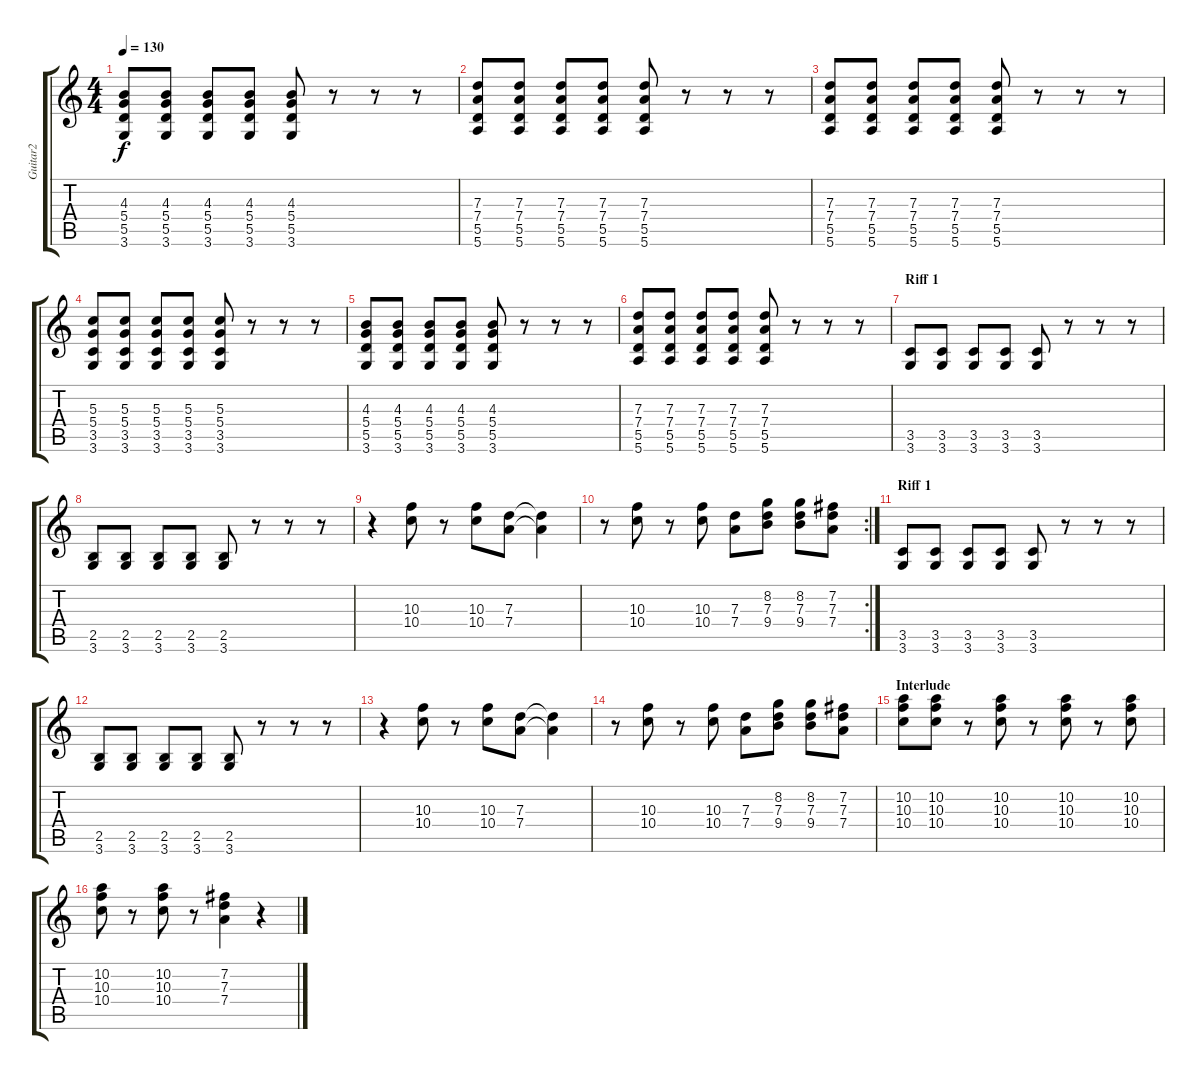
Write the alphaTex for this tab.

\track ("Guitar2" "Guitar2") {instrument overdrivenguitar}
\staff {score tabs}
\tuning (E4 B3 G3 D3 A2 E2) {hide}
\ts (4 4)
\tempo 130
\clef g2
\ks c
(4.3 5.4 5.5 3.6).8{dy f} (4.3 5.4 5.5 3.6).8 (4.3 5.4 5.5 3.6).8 (4.3 5.4 5.5 3.6).8 (4.3 5.4 5.5 3.6).8 r.8 r.8 r.8 |
(7.3 7.4 5.5 5.6).8 (7.3 7.4 5.5 5.6).8 (7.3 7.4 5.5 5.6).8 (7.3 7.4 5.5 5.6).8 (7.3 7.4 5.5 5.6).8 r.8 r.8 r.8 |
(7.3 7.4 5.5 5.6).8 (7.3 7.4 5.5 5.6).8 (7.3 7.4 5.5 5.6).8 (7.3 7.4 5.5 5.6).8 (7.3 7.4 5.5 5.6).8 r.8 r.8 r.8 |
(5.3 5.4 3.5 3.6).8 (5.3 5.4 3.5 3.6).8 (5.3 5.4 3.5 3.6).8 (5.3 5.4 3.5 3.6).8 (5.3 5.4 3.5 3.6).8 r.8 r.8 r.8 |
(4.3 5.4 5.5 3.6).8 (4.3 5.4 5.5 3.6).8 (4.3 5.4 5.5 3.6).8 (4.3 5.4 5.5 3.6).8 (4.3 5.4 5.5 3.6).8 r.8 r.8 r.8 |
(7.3 7.4 5.5 5.6).8 (7.3 7.4 5.5 5.6).8 (7.3 7.4 5.5 5.6).8 (7.3 7.4 5.5 5.6).8 (7.3 7.4 5.5 5.6).8 r.8 r.8 r.8 |
\section ("" "Riff 1")
(3.5 3.6).8 (3.5 3.6).8 (3.5 3.6).8 (3.5 3.6).8 (3.5 3.6).8 r.8 r.8 r.8 |
(2.5 3.6).8 (2.5 3.6).8 (2.5 3.6).8 (2.5 3.6).8 (2.5 3.6).8 r.8 r.8 r.8 |
r.4 (10.3 10.4).8 r.8 (10.3 10.4).8 (7.3 7.4).8 (7.3{t} 7.4{t}).4 |
\rc 2
r.8 (10.3 10.4).8 r.8 (10.3 10.4).8 (7.3 7.4).8 (8.2 7.3 9.4).8 (8.2 7.3 9.4).8 (7.2 7.3 7.4).8 |
\section ("" "Riff 1")
(3.5 3.6).8 (3.5 3.6).8 (3.5 3.6).8 (3.5 3.6).8 (3.5 3.6).8 r.8 r.8 r.8 |
(2.5 3.6).8 (2.5 3.6).8 (2.5 3.6).8 (2.5 3.6).8 (2.5 3.6).8 r.8 r.8 r.8 |
r.4 (10.3 10.4).8 r.8 (10.3 10.4).8 (7.3 7.4).8 (7.3{t} 7.4{t}).4 |
r.8 (10.3 10.4).8 r.8 (10.3 10.4).8 (7.3 7.4).8 (8.2 7.3 9.4).8 (8.2 7.3 9.4).8 (7.2 7.3 7.4).8 |
\section ("" "Interlude")
(10.2 10.3 10.4).8 (10.2 10.3 10.4).8 r.8 (10.2 10.3 10.4).8 r.8 (10.2 10.3 10.4).8 r.8 (10.2 10.3 10.4).8 |
(10.2 10.3 10.4).8 r.8 (10.2 10.3 10.4).8 r.8 (7.2 7.3 7.4).4 r.4
